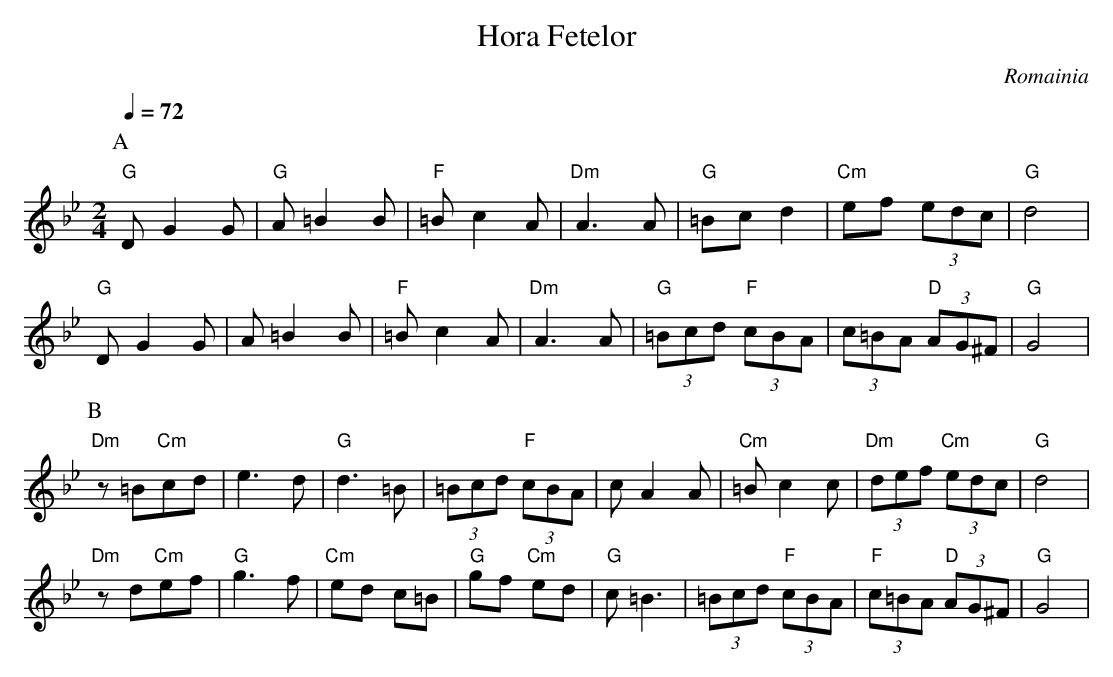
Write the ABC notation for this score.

X:1
T:Hora Fetelor
O:Romainia
L:1/8
M:2/4
Q:1/4=72
K:Gm
P:A
"G"D G2 G| "G"A =B2 B| "F"=B c2 A| "Dm"A3 A| "G"=Bc d2| "Cm"ef (3edc| "G"d4|
"G"D G2 G| A =B2 B| "F"=B c2 A| "Dm"A3 A| "G"(3=Bcd "F"(3cBA| (3c=BA "D"(3AG^F| "G"G4|
P:B
"Dm"z=B"Cm"cd| e3 d| "G"d3 =B| (3=Bcd "F"(3cBA| c A2 A| "Cm"=B c2 c| "Dm"(3def "Cm"(3edc| "G"d4|
"Dm"z d"Cm"ef| "G"g3 f| "Cm"ed c=B| "G"gf "Cm"ed| "G"c=B3| (3=Bcd "F"(3cBA| "F"(3c=BA "D"(3AG^F| "G"G4|
